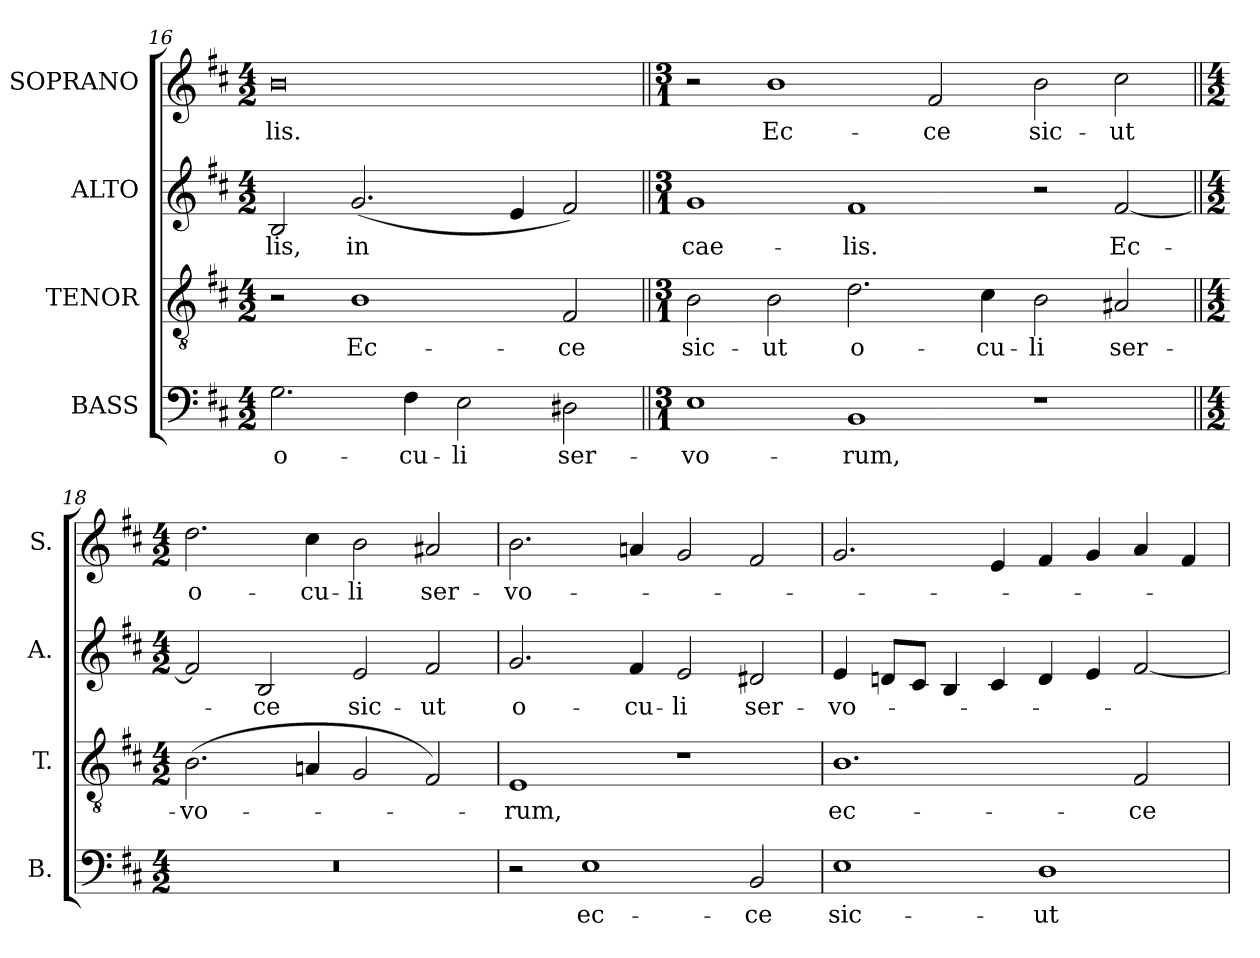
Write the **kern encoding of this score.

**kern	**text	**kern	**text	**kern	**text	**kern	**text
*part4	*part4	*part3	*part3	*part2	*part2	*part1	*part1
*staff4	*staff4	*staff3	*staff3	*staff2	*staff2	*staff1	*staff1
*I"BASS	*	*I"TENOR	*	*I"ALTO	*	*I"SOPRANO	*
*I'B.	*	*I'T.	*	*I'A.	*	*I'S.	*
*clefF4	*	*clefGv2	*	*clefG2	*	*clefG2	*
*	*	*ITrd7c12	*	*	*	*	*
*k[f#c#]	*	*k[f#c#]	*	*k[f#c#]	*	*k[f#c#]	*
*D:	*	*D:	*	*D:	*	*D:	*
*M4/2	*	*M4/2	*	*M4/2	*	*M4/2	*
=16	=16	=16	=16	=16	=16	=16	=16
!	!LO:LY:b:color=#000000	!	!	!	!	!	!
!	!	!	!	!	!LO:LY:b:color=#000000	!	!
!	!	!	!	!	!	!	!LO:LY:b:color=#000000
2.Gi\	o-	2r	.	2Bi/	-lis,	0bi	-lis.
!	!	!	!LO:LY:b:color=#000000	!	!	!	!
!	!	!	!	!	!LO:LY:b:color=#000000	!	!
.	.	1BBi	Ec-	(2.gi/	in	.	.
!	!LO:LY:b:color=#000000	!	!	!	!	!	!
4F#i\	-cu-	.	.	.	.	.	.
!	!LO:LY:b:color=#000000	!	!	!	!	!	!
2Ei\	-li	.	.	.	.	.	.
.	.	.	.	4ei/	.	.	.
!	!LO:LY:b:color=#000000	!	!	!	!	!	!
!	!	!	!LO:LY:b:color=#000000	!	!	!	!
2D#Xi\	ser-	2FF#i/	-ce	2f#i/)	.	.	.
=17||	=17||	=17||	=17||	=17||	=17||	=17||	=17||
*M3/1	*	*M3/1	*	*M3/1	*	*M3/1	*
!	!LO:LY:b:color=#000000	!	!	!	!	!	!
!	!	!	!LO:LY:b:color=#000000	!	!	!	!
!	!	!	!	!	!LO:LY:b:color=#000000	!	!
1Ei	-vo-	2BBi\	sic-	1gi	cae-	2r	.
!	!	!	!LO:LY:b:color=#000000	!	!	!	!
!	!	!	!	!	!	!	!LO:LY:b:color=#000000
.	.	2BBi\	-ut	.	.	1bi	Ec-
!	!LO:LY:b:color=#000000	!	!	!	!	!	!
!	!	!	!LO:LY:b:color=#000000	!	!	!	!
!	!	!	!	!	!LO:LY:b:color=#000000	!	!
1BBi	-rum,	2.Di\	o-	1f#i	-lis.	.	.
!	!	!	!	!	!	!	!LO:LY:b:color=#000000
.	.	.	.	.	.	2f#i/	-ce
!	!	!	!LO:LY:b:color=#000000	!	!	!	!
.	.	4C#i\	-cu-	.	.	.	.
!	!	!	!LO:LY:b:color=#000000	!	!	!	!
!	!	!	!	!	!	!	!LO:LY:b:color=#000000
1r	.	2BBi\	-li	2r	.	2bi\	sic-
!	!	!	!LO:LY:b:color=#000000	!	!	!	!
!	!	!	!	!	!LO:LY:b:color=#000000	!	!
!	!	!	!	!	!	!	!LO:LY:b:color=#000000
.	.	2AA#Xi/	ser-	[2f#i/	Ec-	2cc#i\	-ut
=18||	=18||	=18||	=18||	=18||	=18||	=18||	=18||
*M4/2	*	*M4/2	*	*M4/2	*	*M4/2	*
!LO:N:vis=1	!	!	!	!	!	!	!
!	!	!	!LO:LY:b:color=#000000	!	!	!	!
!	!	!	!	!	!	!	!LO:LY:b:color=#000000
0r	.	(2.BBi\	-vo-	2f#i/]	.	2.ddi\	o-
!	!	!	!	!	!LO:LY:b:color=#000000	!	!
.	.	.	.	2Bi/	-ce	.	.
!	!	!	!	!	!	!	!LO:LY:b:color=#000000
.	.	4AAni/	.	.	.	4cc#i\	-cu-
!	!	!	!	!	!LO:LY:b:color=#000000	!	!
!	!	!	!	!	!	!	!LO:LY:b:color=#000000
.	.	2GGi/	.	2ei/	sic-	2bi\	-li
!	!	!	!	!	!LO:LY:b:color=#000000	!	!
!	!	!	!	!	!	!	!LO:LY:b:color=#000000
.	.	2FF#i/)	.	2f#i/	-ut	2a#Xi/	ser-
=19	=19	=19	=19	=19	=19	=19	=19
!	!	!	!LO:LY:b:color=#000000	!	!	!	!
!	!	!	!	!	!LO:LY:b:color=#000000	!	!
!	!	!	!	!	!	!	!LO:LY:b:color=#000000
2r	.	1EEi	-rum,	2.gi/	o-	2.bi\	-vo-
!	!LO:LY:b:color=#000000	!	!	!	!	!	!
1Ei	ec-	.	.	.	.	.	.
!	!	!	!	!	!LO:LY:b:color=#000000	!	!
.	.	.	.	4f#i/	-cu-	4ani/	.
!	!	!	!	!	!LO:LY:b:color=#000000	!	!
.	.	1r	.	2ei/	-li	2gi/	.
!	!LO:LY:b:color=#000000	!	!	!	!	!	!
!	!	!	!	!	!LO:LY:b:color=#000000	!	!
2BBi/	-ce	.	.	2d#Xi/	ser-	2f#i/	.
=20	=20	=20	=20	=20	=20	=20	=20
!	!LO:LY:b:color=#000000	!	!	!	!	!	!
!	!	!	!LO:LY:b:color=#000000	!	!	!	!
!	!	!	!	!	!LO:LY:b:color=#000000	!	!
1Ei	sic-	1.BBi	ec-	4ei/	-vo-	2.gi/	.
.	.	.	.	8dni/L	.	.	.
.	.	.	.	8c#i/J	.	.	.
.	.	.	.	4Bi/	.	.	.
.	.	.	.	4c#i/	.	4ei/	.
!	!LO:LY:b:color=#000000	!	!	!	!	!	!
1Di	-ut	.	.	4di/	.	4f#i/	.
.	.	.	.	4ei/	.	4gi/	.
!	!	!	!LO:LY:b:color=#000000	!	!	!	!
.	.	2FF#i/	-ce	[2f#i/	.	4ai/	.
.	.	.	.	.	.	4f#i/	.
=	=	=	=	=	=	=	=
*-	*-	*-	*-	*-	*-	*-	*-
